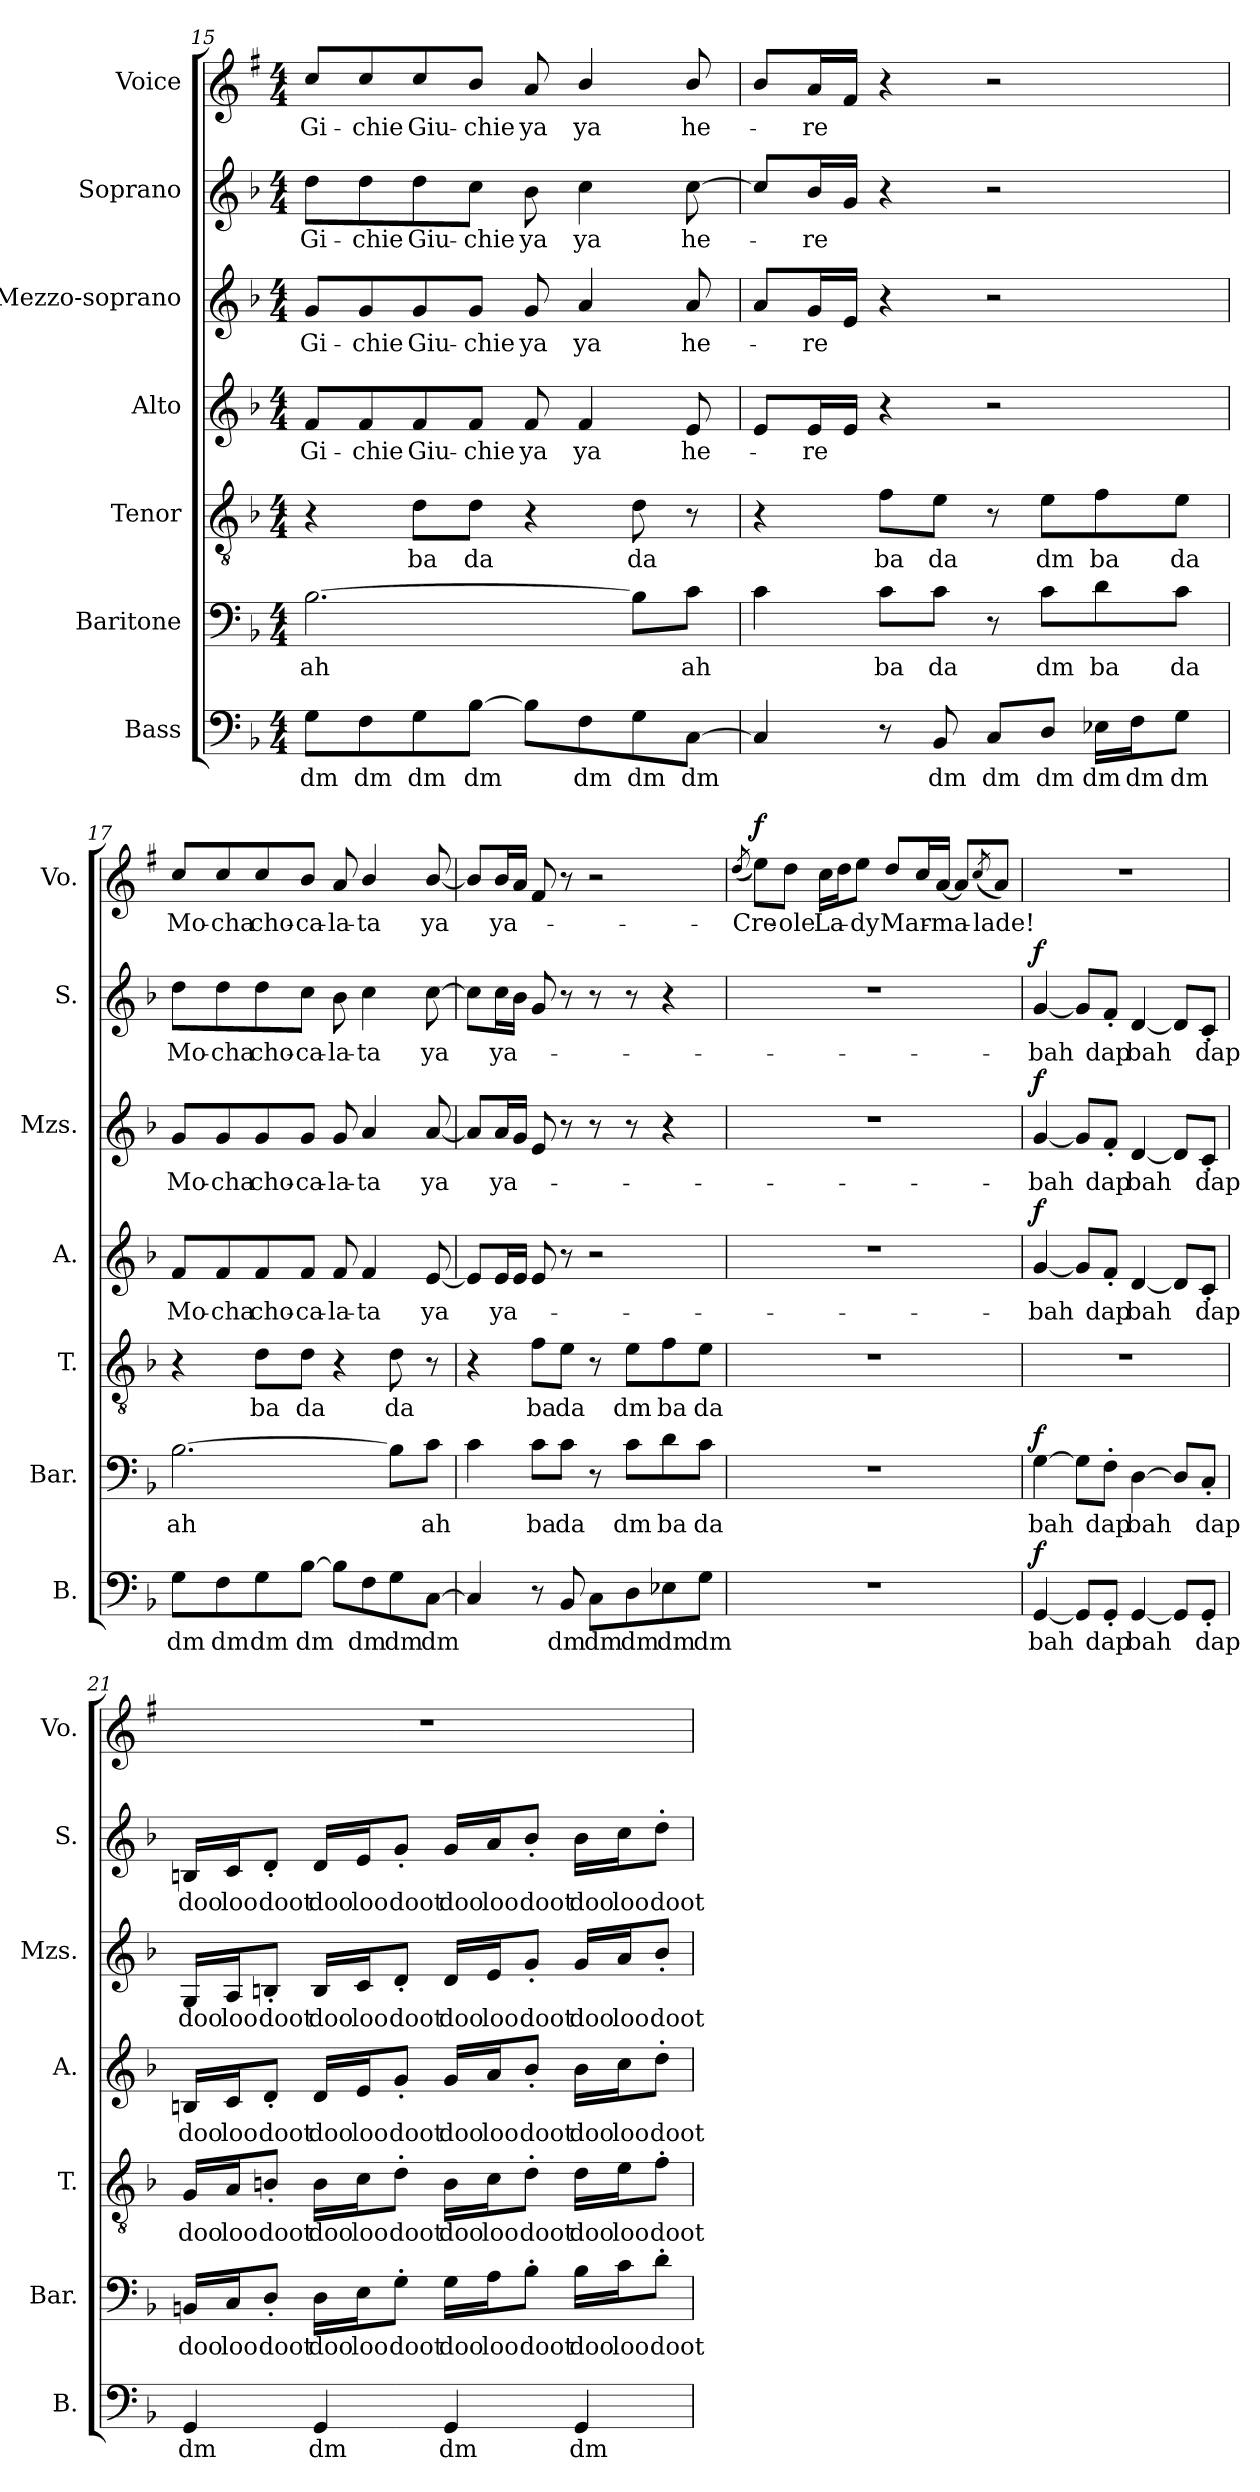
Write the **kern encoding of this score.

**kern	**text	**dynam	**kern	**text	**dynam	**kern	**text	**kern	**text	**dynam	**kern	**text	**dynam	**kern	**text	**dynam	**kern	**text	**dynam
*part7	*part7	*part7	*part6	*part6	*part6	*part5	*part5	*part4	*part4	*part4	*part3	*part3	*part3	*part2	*part2	*part2	*part1	*part1	*part1
*staff7	*staff7	*staff7	*staff6	*staff6	*staff6	*staff5	*staff5	*staff4	*staff4	*staff4	*staff3	*staff3	*staff3	*staff2	*staff2	*staff2	*staff1	*staff1	*staff1
*I"Bass	*	*	*I"Baritone	*	*	*I"Tenor	*	*I"Alto	*	*	*I"Mezzo-soprano	*	*	*I"Soprano	*	*	*I"Voice	*	*
*I'B.	*	*	*I'Bar.	*	*	*I'T.	*	*I'A.	*	*	*I'Mzs.	*	*	*I'S.	*	*	*I'Vo.	*	*
*clefF4	*	*	*clefF4	*	*	*clefGv2	*	*clefG2	*	*	*clefG2	*	*	*clefG2	*	*	*clefG2	*	*
*	*	*	*	*	*	*	*	*	*	*	*	*	*	*	*	*	*ITrd1c2	*	*
*k[b-]	*	*	*k[b-]	*	*	*k[b-]	*	*k[b-]	*	*	*k[b-]	*	*	*k[b-]	*	*	*k[b-]	*	*
*M4/4	*	*	*M4/4	*	*	*M4/4	*	*M4/4	*	*	*M4/4	*	*	*M4/4	*	*	*M4/4	*	*
=15	=15	=15	=15	=15	=15	=15	=15	=15	=15	=15	=15	=15	=15	=15	=15	=15	=15	=15	=15
!	!LO:LY:b	!	!	!LO:LY:b	!	!	!	!	!LO:LY:b	!	!	!LO:LY:b	!	!	!LO:LY:b	!	!	!LO:LY:b	!
8G\L	dm	.	[2.B-\	ah	.	4r	.	8f/L	Gi-	.	8g/L	Gi-	.	8dd\L	Gi-	.	8b-/L	Gi-	.
!	!LO:LY:b	!	!	!	!	!	!	!	!LO:LY:b	!	!	!LO:LY:b	!	!	!LO:LY:b	!	!	!LO:LY:b	!
8F\	dm	.	.	.	.	.	.	8f/	-chie	.	8g/	-chie	.	8dd\	-chie	.	8b-/	-chie	.
!	!LO:LY:b	!	!	!	!	!	!LO:LY:b	!	!LO:LY:b	!	!	!LO:LY:b	!	!	!LO:LY:b	!	!	!LO:LY:b	!
8G\	dm	.	.	.	.	8d\L	ba	8f/	Giu-	.	8g/	Giu-	.	8dd\	Giu-	.	8b-/	Giu-	.
!	!LO:LY:b	!	!	!	!	!	!LO:LY:b	!	!LO:LY:b	!	!	!LO:LY:b	!	!	!LO:LY:b	!	!	!LO:LY:b	!
[8B-\J	dm	.	.	.	.	8d\J	da	8f/J	-chie	.	8g/J	-chie	.	8cc\J	-chie	.	8a/J	-chie	.
!	!	!	!	!	!	!	!	!	!LO:LY:b	!	!	!LO:LY:b	!	!	!LO:LY:b	!	!	!LO:LY:b	!
8B-\L]	.	.	.	.	.	4r	.	8f/	ya	.	8g/	ya	.	8b-\	ya	.	8g/	ya	.
!	!LO:LY:b	!	!	!	!	!	!	!	!LO:LY:b	!	!	!LO:LY:b	!	!	!LO:LY:b	!	!	!LO:LY:b	!
8F\	dm	.	.	.	.	.	.	4f/	ya	.	4a/	ya	.	4cc\	ya	.	4a/	ya	.
!	!LO:LY:b	!	!	!	!	!	!LO:LY:b	!	!	!	!	!	!	!	!	!	!	!	!
8G\	dm	.	8B-\L]	.	.	8d\	da	.	.	.	.	.	.	.	.	.	.	.	.
!	!LO:LY:b	!	!	!LO:LY:b	!	!	!	!	!LO:LY:b	!	!	!LO:LY:b	!	!	!LO:LY:b	!	!	!LO:LY:b	!
[8C\J	dm	.	8c\J	ah	.	8r	.	8e/	he-	.	8a/	he-	.	[8cc\	he-	.	8a/	he-	.
=16	=16	=16	=16	=16	=16	=16	=16	=16	=16	=16	=16	=16	=16	=16	=16	=16	=16	=16	=16
4C/]	.	.	4c\	.	.	4r	.	8e/L	.	.	8a/L	.	.	8cc/L]	.	.	8a/L	.	.
!	!	!	!	!	!	!	!	!	!LO:LY:b	!	!	!LO:LY:b	!	!	!LO:LY:b	!	!	!LO:LY:b	!
.	.	.	.	.	.	.	.	16e/L	-re	.	16g/L	-re	.	16b-/L	-re	.	16g/L	-re	.
.	.	.	.	.	.	.	.	16e/JJ	.	.	16e/JJ	.	.	16g/JJ	.	.	16e/JJ	.	.
!	!	!	!	!LO:LY:b	!	!	!LO:LY:b	!	!	!	!	!	!	!	!	!	!	!	!
8r	.	.	8c\L	ba	.	8f\L	ba	4r	.	.	4r	.	.	4r	.	.	4r	.	.
!	!LO:LY:b	!	!	!LO:LY:b	!	!	!LO:LY:b	!	!	!	!	!	!	!	!	!	!	!	!
8BB-/	dm	.	8c\J	da	.	8e\J	da	.	.	.	.	.	.	.	.	.	.	.	.
!	!LO:LY:b	!	!	!	!	!	!	!	!	!	!	!	!	!	!	!	!	!	!
8C/L	dm	.	8r	.	.	8r	.	2r	.	.	2r	.	.	2r	.	.	2r	.	.
!	!LO:LY:b	!	!	!LO:LY:b	!	!	!LO:LY:b	!	!	!	!	!	!	!	!	!	!	!	!
8D/J	dm	.	8c\L	dm	.	8e\L	dm	.	.	.	.	.	.	.	.	.	.	.	.
!	!LO:LY:b	!	!	!LO:LY:b	!	!	!LO:LY:b	!	!	!	!	!	!	!	!	!	!	!	!
16E-X\LL	dm	.	8d\	ba	.	8f\	ba	.	.	.	.	.	.	.	.	.	.	.	.
!	!LO:LY:b	!	!	!	!	!	!	!	!	!	!	!	!	!	!	!	!	!	!
16F\J	dm	.	.	.	.	.	.	.	.	.	.	.	.	.	.	.	.	.	.
!	!LO:LY:b	!	!	!LO:LY:b	!	!	!LO:LY:b	!	!	!	!	!	!	!	!	!	!	!	!
8G\J	dm	.	8c\J	da	.	8e\J	da	.	.	.	.	.	.	.	.	.	.	.	.
!!LO:PB:g=z
=17	=17	=17	=17	=17	=17	=17	=17	=17	=17	=17	=17	=17	=17	=17	=17	=17	=17	=17	=17
!	!LO:LY:b	!	!	!LO:LY:b	!	!	!	!	!LO:LY:b	!	!	!LO:LY:b	!	!	!LO:LY:b	!	!	!LO:LY:b	!
8G\L	dm	.	[2.B-\	ah	.	4r	.	8f/L	Mo-	.	8g/L	Mo-	.	8dd\L	Mo-	.	8b-/L	Mo-	.
!	!LO:LY:b	!	!	!	!	!	!	!	!LO:LY:b	!	!	!LO:LY:b	!	!	!LO:LY:b	!	!	!LO:LY:b	!
8F\	dm	.	.	.	.	.	.	8f/	-cha	.	8g/	-cha	.	8dd\	-cha	.	8b-/	-cha	.
!	!LO:LY:b	!	!	!	!	!	!LO:LY:b	!	!LO:LY:b	!	!	!LO:LY:b	!	!	!LO:LY:b	!	!	!LO:LY:b	!
8G\	dm	.	.	.	.	8d\L	ba	8f/	cho-	.	8g/	cho-	.	8dd\	cho-	.	8b-/	cho-	.
!	!LO:LY:b	!	!	!	!	!	!LO:LY:b	!	!LO:LY:b	!	!	!LO:LY:b	!	!	!LO:LY:b	!	!	!LO:LY:b	!
[8B-\J	dm	.	.	.	.	8d\J	da	8f/J	-ca-	.	8g/J	-ca-	.	8cc\J	-ca-	.	8a/J	-ca-	.
!	!	!	!	!	!	!	!	!	!LO:LY:b	!	!	!LO:LY:b	!	!	!LO:LY:b	!	!	!LO:LY:b	!
8B-\L]	.	.	.	.	.	4r	.	8f/	-la-	.	8g/	-la-	.	8b-\	-la-	.	8g/	-la-	.
!	!LO:LY:b	!	!	!	!	!	!	!	!LO:LY:b	!	!	!LO:LY:b	!	!	!LO:LY:b	!	!	!LO:LY:b	!
8F\	dm	.	.	.	.	.	.	4f/	-ta	.	4a/	-ta	.	4cc\	-ta	.	4a/	-ta	.
!	!LO:LY:b	!	!	!	!	!	!LO:LY:b	!	!	!	!	!	!	!	!	!	!	!	!
8G\	dm	.	8B-\L]	.	.	8d\	da	.	.	.	.	.	.	.	.	.	.	.	.
!	!LO:LY:b	!	!	!LO:LY:b	!	!	!	!	!LO:LY:b	!	!	!LO:LY:b	!	!	!LO:LY:b	!	!	!LO:LY:b	!
[8C\J	dm	.	8c\J	ah	.	8r	.	[8e/	ya	.	[8a/	ya	.	[8cc\	ya	.	[8a/	ya	.
=18	=18	=18	=18	=18	=18	=18	=18	=18	=18	=18	=18	=18	=18	=18	=18	=18	=18	=18	=18
4C/]	.	.	4c\	.	.	4r	.	8e/L]	.	.	8a/L]	.	.	8cc\L]	.	.	8a/L]	.	.
!	!	!	!	!	!	!	!	!	!LO:LY:b	!	!	!LO:LY:b	!	!	!LO:LY:b	!	!	!LO:LY:b	!
.	.	.	.	.	.	.	.	16e/L	ya-	.	16a/L	ya-	.	16cc\L	ya-	.	16a/L	ya-	.
.	.	.	.	.	.	.	.	16e/JJ	.	.	16g/JJ	.	.	16b-\JJ	.	.	16g/JJ	.	.
!	!	!	!	!LO:LY:b	!	!	!LO:LY:b	!	!	!	!	!	!	!	!	!	!	!	!
8r	.	.	8c\L	ba	.	8f\L	ba	8e/	.	.	8e/	.	.	8g/	.	.	8e/	.	.
!	!LO:LY:b	!	!	!LO:LY:b	!	!	!LO:LY:b	!	!	!	!	!	!	!	!	!	!	!	!
8BB-/	dm	.	8c\J	da	.	8e\J	da	8r	.	.	8r	.	.	8r	.	.	8r	.	.
!	!LO:LY:b	!	!	!	!	!	!	!	!	!	!	!	!	!	!	!	!	!	!
8C\L	dm	.	8r	.	.	8r	.	2r	.	.	8r	.	.	8r	.	.	2r	.	.
!	!LO:LY:b	!	!	!LO:LY:b	!	!	!LO:LY:b	!	!	!	!	!	!	!	!	!	!	!	!
8D\	dm	.	8c\L	dm	.	8e\L	dm	.	.	.	8r	.	.	8r	.	.	.	.	.
!	!LO:LY:b	!	!	!LO:LY:b	!	!	!LO:LY:b	!	!	!	!	!	!	!	!	!	!	!	!
8E-X\	dm	.	8d\	ba	.	8f\	ba	.	.	.	4r	.	.	4r	.	.	.	.	.
!	!LO:LY:b	!	!	!LO:LY:b	!	!	!LO:LY:b	!	!	!	!	!	!	!	!	!	!	!	!
8G\J	dm	.	8c\J	da	.	8e\J	da	.	.	.	.	.	.	.	.	.	.	.	.
!!LO:PB:g=z
=19	=19	=19	=19	=19	=19	=19	=19	=19	=19	=19	=19	=19	=19	=19	=19	=19	=19	=19	=19
.	.	.	.	.	.	.	.	.	.	.	.	.	.	.	.	.	(8qcc/	.	.
!	!	!	!	!	!	!	!	!	!	!	!	!	!	!	!	!	!	!LO:LY:b	!LO:DY:b
1r	.	.	1r	.	.	1r	.	1r	.	.	1r	.	.	1r	.	.	8dd\L)	Cre-	f
!	!	!	!	!	!	!	!	!	!	!	!	!	!	!	!	!	!	!LO:LY:b	!
.	.	.	.	.	.	.	.	.	.	.	.	.	.	.	.	.	8cc\J	-ole	.
!	!	!	!	!	!	!	!	!	!	!	!	!	!	!	!	!	!	!LO:LY:b	!
.	.	.	.	.	.	.	.	.	.	.	.	.	.	.	.	.	16b-\LL	La-	.
.	.	.	.	.	.	.	.	.	.	.	.	.	.	.	.	.	16cc\J	.	.
!	!	!	!	!	!	!	!	!	!	!	!	!	!	!	!	!	!	!LO:LY:b	!
.	.	.	.	.	.	.	.	.	.	.	.	.	.	.	.	.	8dd\J	-dy	.
!	!	!	!	!	!	!	!	!	!	!	!	!	!	!	!	!	!	!LO:LY:b	!
.	.	.	.	.	.	.	.	.	.	.	.	.	.	.	.	.	8cc/L	Mar-	.
.	.	.	.	.	.	.	.	.	.	.	.	.	.	.	.	.	16b-/L	.	.
!	!	!	!	!	!	!	!	!	!	!	!	!	!	!	!	!	!	!LO:LY:b	!
.	.	.	.	.	.	.	.	.	.	.	.	.	.	.	.	.	[16g/JJ	-ma-	.
.	.	.	.	.	.	.	.	.	.	.	.	.	.	.	.	.	8g/L]	.	.
.	.	.	.	.	.	.	.	.	.	.	.	.	.	.	.	.	(8qb-/	.	.
!	!	!	!	!	!	!	!	!	!	!	!	!	!	!	!	!	!	!LO:LY:b	!
.	.	.	.	.	.	.	.	.	.	.	.	.	.	.	.	.	8g/J)	-lade!	.
=20	=20	=20	=20	=20	=20	=20	=20	=20	=20	=20	=20	=20	=20	=20	=20	=20	=20	=20	=20
!	!LO:LY:b	!LO:DY:b	!	!LO:LY:b	!LO:DY:b	!	!	!	!LO:LY:b	!LO:DY:b	!	!LO:LY:b	!LO:DY:b	!	!LO:LY:b	!LO:DY:b	!	!	!
[4GG/	bah	f	[4G\	bah	f	1r	.	[4g/	bah	f	[4g/	bah	f	[4g/	bah	f	1r	.	.
8GG/L]	.	.	8G\L]	.	.	.	.	8g/L]	.	.	8g/L]	.	.	8g/L]	.	.	.	.	.
!	!LO:LY:b	!	!	!LO:LY:b	!	!	!	!	!LO:LY:b	!	!	!LO:LY:b	!	!	!LO:LY:b	!	!	!	!
8GG'/J	dap	.	8F'\J	dap	.	.	.	8f'/J	dap	.	8f'/J	dap	.	8f'/J	dap	.	.	.	.
!	!LO:LY:b	!	!	!LO:LY:b	!	!	!	!	!LO:LY:b	!	!	!LO:LY:b	!	!	!LO:LY:b	!	!	!	!
[4GG/	bah	.	[4D\	bah	.	.	.	[4d/	bah	.	[4d/	bah	.	[4d/	bah	.	.	.	.
8GG/L]	.	.	8D/L]	.	.	.	.	8d/L]	.	.	8d/L]	.	.	8d/L]	.	.	.	.	.
!	!LO:LY:b	!	!	!LO:LY:b	!	!	!	!	!LO:LY:b	!	!	!LO:LY:b	!	!	!LO:LY:b	!	!	!	!
8GG'/J	dap	.	8C'/J	dap	.	.	.	8c'/J	dap	.	8c'/J	dap	.	8c'/J	dap	.	.	.	.
!!LO:PB:g=z
=21	=21	=21	=21	=21	=21	=21	=21	=21	=21	=21	=21	=21	=21	=21	=21	=21	=21	=21	=21
!	!LO:LY:b	!	!	!LO:LY:b	!	!	!LO:LY:b	!	!LO:LY:b	!	!	!LO:LY:b	!	!	!LO:LY:b	!	!	!	!
4GG/	dm	.	16BBn/LL	doo	.	16G/LL	doo	16Bn/LL	doo	.	16G/LL	doo	.	16Bn/LL	doo	.	1r	.	.
!	!	!	!	!LO:LY:b	!	!	!LO:LY:b	!	!LO:LY:b	!	!	!LO:LY:b	!	!	!LO:LY:b	!	!	!	!
.	.	.	16C/J	loo	.	16A/J	loo	16c/J	loo	.	16A/J	loo	.	16c/J	loo	.	.	.	.
!	!	!	!	!LO:LY:b	!	!	!LO:LY:b	!	!LO:LY:b	!	!	!LO:LY:b	!	!	!LO:LY:b	!	!	!	!
.	.	.	8D'/J	doot	.	8Bn'/J	doot	8d'/J	doot	.	8Bn'/J	doot	.	8d'/J	doot	.	.	.	.
!	!LO:LY:b	!	!	!LO:LY:b	!	!	!LO:LY:b	!	!LO:LY:b	!	!	!LO:LY:b	!	!	!LO:LY:b	!	!	!	!
4GG/	dm	.	16D\LL	doo	.	16B\LL	doo	16d/LL	doo	.	16B/LL	doo	.	16d/LL	doo	.	.	.	.
!	!	!	!	!LO:LY:b	!	!	!LO:LY:b	!	!LO:LY:b	!	!	!LO:LY:b	!	!	!LO:LY:b	!	!	!	!
.	.	.	16E\J	loo	.	16c\J	loo	16e/J	loo	.	16c/J	loo	.	16e/J	loo	.	.	.	.
!	!	!	!	!LO:LY:b	!	!	!LO:LY:b	!	!LO:LY:b	!	!	!LO:LY:b	!	!	!LO:LY:b	!	!	!	!
.	.	.	8G'\J	doot	.	8d'\J	doot	8g'/J	doot	.	8d'/J	doot	.	8g'/J	doot	.	.	.	.
!	!LO:LY:b	!	!	!LO:LY:b	!	!	!LO:LY:b	!	!LO:LY:b	!	!	!LO:LY:b	!	!	!LO:LY:b	!	!	!	!
4GG/	dm	.	16G\LL	doo	.	16B\LL	doo	16g/LL	doo	.	16d/LL	doo	.	16g/LL	doo	.	.	.	.
!	!	!	!	!LO:LY:b	!	!	!LO:LY:b	!	!LO:LY:b	!	!	!LO:LY:b	!	!	!LO:LY:b	!	!	!	!
.	.	.	16A\J	loo	.	16c\J	loo	16a/J	loo	.	16e/J	loo	.	16a/J	loo	.	.	.	.
!	!	!	!	!LO:LY:b	!	!	!LO:LY:b	!	!LO:LY:b	!	!	!LO:LY:b	!	!	!LO:LY:b	!	!	!	!
.	.	.	8B-'\J	doot	.	8d'\J	doot	8b-'/J	doot	.	8g'/J	doot	.	8b-'/J	doot	.	.	.	.
!	!LO:LY:b	!	!	!LO:LY:b	!	!	!LO:LY:b	!	!LO:LY:b	!	!	!LO:LY:b	!	!	!LO:LY:b	!	!	!	!
4GG/	dm	.	16B-\LL	doo	.	16d\LL	doo	16b-\LL	doo	.	16g/LL	doo	.	16b-\LL	doo	.	.	.	.
!	!	!	!	!LO:LY:b	!	!	!LO:LY:b	!	!LO:LY:b	!	!	!LO:LY:b	!	!	!LO:LY:b	!	!	!	!
.	.	.	16c\J	loo	.	16e\J	loo	16cc\J	loo	.	16a/J	loo	.	16cc\J	loo	.	.	.	.
!	!	!	!	!LO:LY:b	!	!	!LO:LY:b	!	!LO:LY:b	!	!	!LO:LY:b	!	!	!LO:LY:b	!	!	!	!
.	.	.	8d'\J	doot	.	8f'\J	doot	8dd'\J	doot	.	8b-'/J	doot	.	8dd'\J	doot	.	.	.	.
=	=	=	=	=	=	=	=	=	=	=	=	=	=	=	=	=	=	=	=
*-	*-	*-	*-	*-	*-	*-	*-	*-	*-	*-	*-	*-	*-	*-	*-	*-	*-	*-	*-
